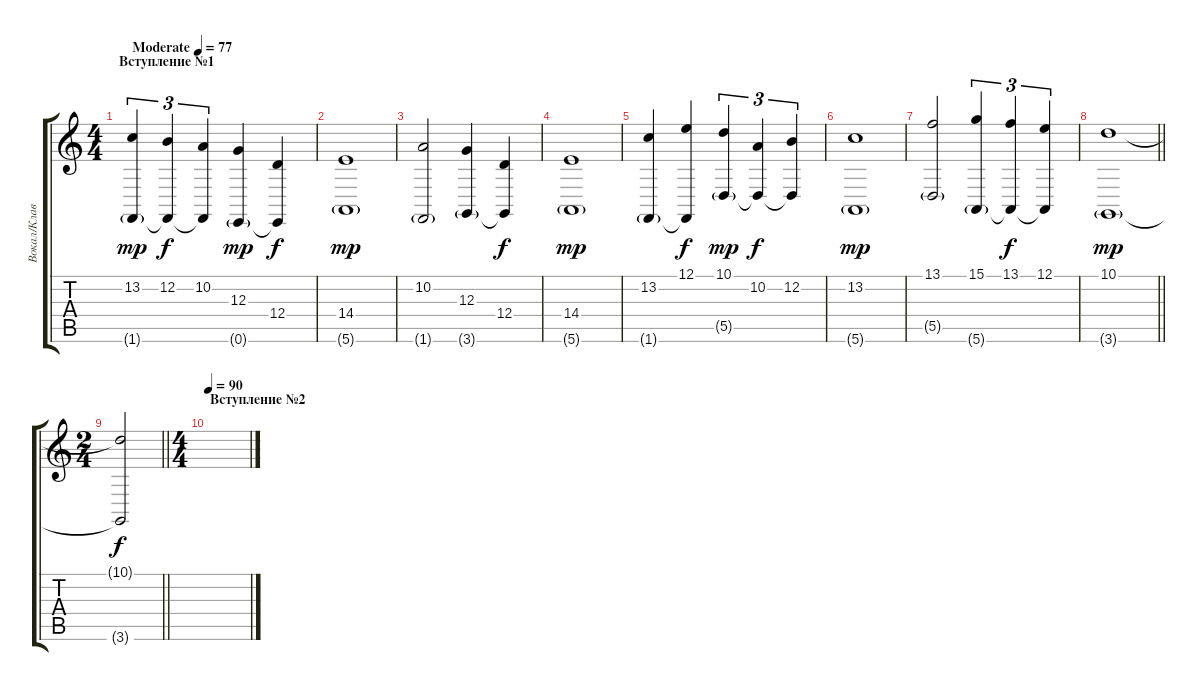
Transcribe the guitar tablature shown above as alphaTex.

\track ("Вокал/Клавиши I" "Вокал/Клав") {instrument pad4choir}
\staff {score tabs}
\tuning (E4 B3 G3 D3 A2 E2) {hide}
\ts (4 4)
\section ("" "Вступление №1")
\tempo (77 "Moderate")
\clef g2
\ks c
(13.2 1.6{g}).4{tu (3 2) dy mp volume 11 instrument pad4choir} (12.2 1.6{t}).4{tu (3 2) dy f} (10.2 1.6{t}).4{tu (3 2)} (12.3 0.6{g}).4{dy mp} (12.4 0.6{t}).4{dy f} |
(14.4 5.6{g}).1{dy mp} |
(10.2 1.6{g}).2 (12.3 3.6{g}).4 (12.4 3.6{t}).4{dy f} |
(14.4 5.6{g}).1{dy mp} |
(13.2 1.6{g}).4 (12.1 1.6{t}).4{dy f} (10.1 5.5{g}).4{tu (3 2) dy mp} (10.2 5.5{t}).4{tu (3 2) dy f} (12.2 5.5{t}).4{tu (3 2)} |
(13.2 5.6{g}).1{dy mp} |
(13.1 5.5{g}).2 (15.1 5.6{g}).4{tu (3 2)} (13.1 5.6{t}).4{tu (3 2) dy f} (12.1 5.6{t}).4{tu (3 2)} |
\barLineRight lightlight
(10.1 3.6{g}).1{dy mp volume 7} |
\ts (2 4)
\barLineRight lightlight
(10.1{t} 3.6{t}).2{dy f} |
\ts (4 4)
\section ("" "Вступление №2")
\tempo 90
